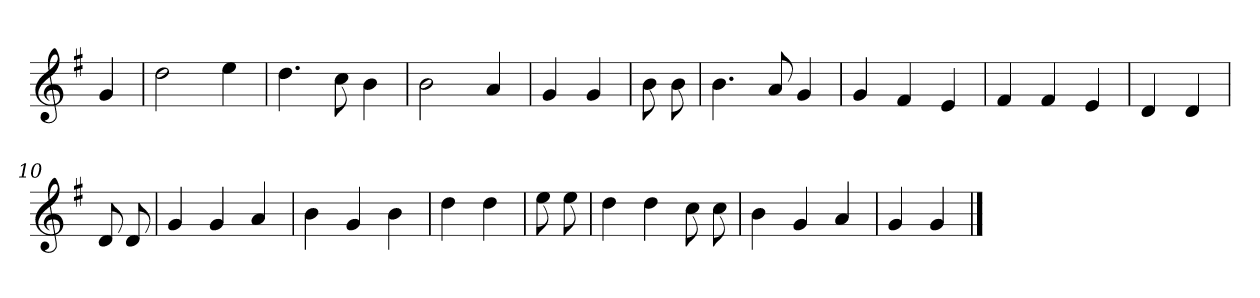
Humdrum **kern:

**kern
*part1
*staff1
*clefG2
*k[f#]
*G:
=
4g
=1
2dd
4ee
=2
4.dd
8cc
4b
=3
2b
4a
=4
4g
4g
=5
8b
8b
=6
4.b
8a
4g
=7
4g
4f#
4e
=8
4f#
4f#
4e
=9
4d
4d
=10
8d
8d
=11
4g
4g
4a
=12
4b
4g
4b
=13
4dd
4dd
=14
8ee
8ee
=15
4dd
4dd
8cc
8cc
=16
4b
4g
4a
=17
4g
4g
==
*-
